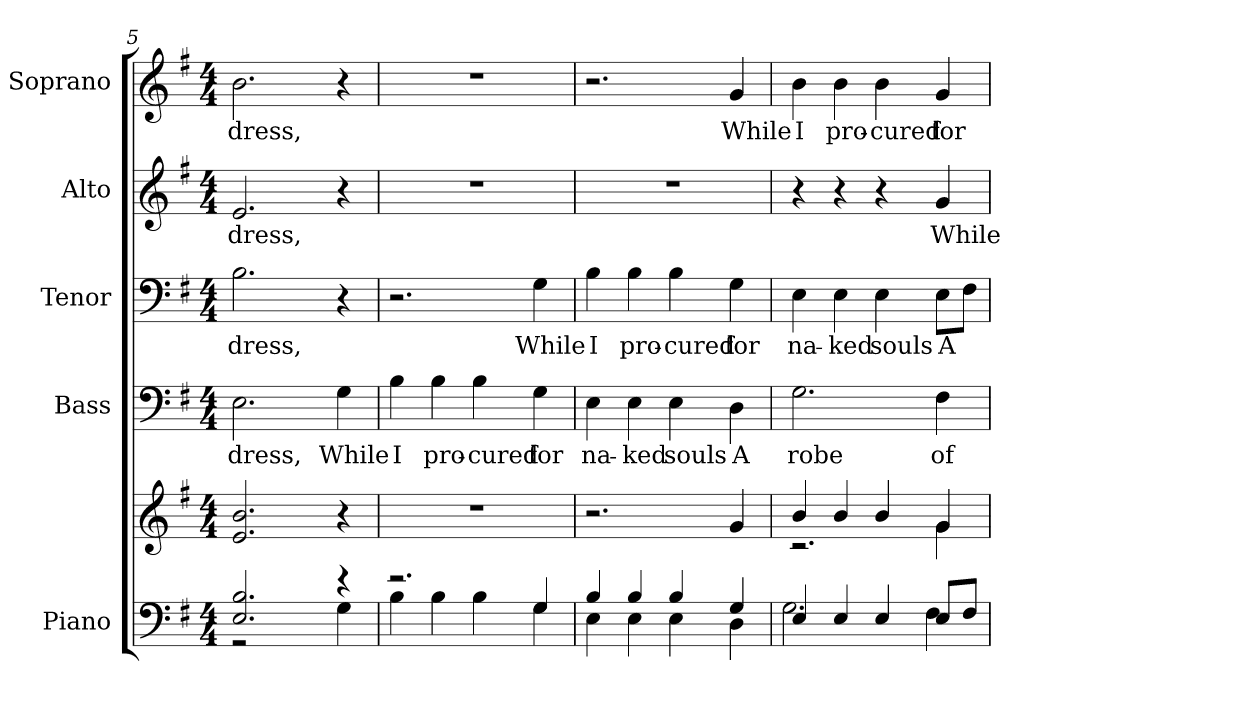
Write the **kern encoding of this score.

**kern	**kern	**kern	**text	**kern	**text	**kern	**text	**kern	**text
*part5	*part5	*part4	*part4	*part3	*part3	*part2	*part2	*part1	*part1
*staff6	*staff5	*staff4	*staff4	*staff3	*staff3	*staff2	*staff2	*staff1	*staff1
*I"Piano	*	*I"Bass	*	*I"Tenor	*	*I"Alto	*	*I"Soprano	*
*I'Pno.	*	*I'B.	*	*I'T.	*	*I'A.	*	*I'S.	*
!!LO:PB:g=z
*clefF4	*clefG2	*clefF4	*	*clefF4	*	*clefG2	*	*clefG2	*
*k[f#]	*k[f#]	*k[f#]	*	*k[f#]	*	*k[f#]	*	*k[f#]	*
*G:	*G:	*G:	*	*G:	*	*G:	*	*G:	*
*M4/4	*M4/4	*M4/4	*	*M4/4	*	*M4/4	*	*M4/4	*
=5	=5	=5	=5	=5	=5	=5	=5	=5	=5
*^	*	*	*	*	*	*	*	*	*
!	!	!	!	!LO:LY:b:color=#000000	!	!	!	!	!	!
!	!	!	!	!	!	!LO:LY:b:color=#000000	!	!	!	!
!	!	!	!	!	!	!	!	!LO:LY:b:color=#000000	!	!
!	!	!	!	!	!	!	!	!	!	!LO:LY:b:color=#000000
2.Ei/ 2.Bi	2r	2.ei/ 2.bi	2.Ei\	dress,	2.Bi\	dress,	2.ei/	dress,	2.bi\	dress,
.	4ryy	.	.	.	.	.	.	.	.	.
!	!	!	!	!LO:LY:b:color=#000000	!	!	!	!	!	!
4r	4Gi\	4r	4Gi\	While	4r	.	4r	.	4r	.
=6	=6	=6	=6	=6	=6	=6	=6	=6	=6	=6
!	!	!	!	!LO:LY:b:color=#000000	!	!	!	!	!	!
2.r	4Bi\	1r	4Bi\	I	2.r	.	1r	.	1r	.
!	!	!	!	!LO:LY:b:color=#000000	!	!	!	!	!	!
.	4Bi\	.	4Bi\	pro-	.	.	.	.	.	.
!	!	!	!	!LO:LY:b:color=#000000	!	!	!	!	!	!
.	4Bi\	.	4Bi\	-cured	.	.	.	.	.	.
!	!	!	!	!LO:LY:b:color=#000000	!	!	!	!	!	!
!	!	!	!	!	!	!LO:LY:b:color=#000000	!	!	!	!
4Gi/	4Gi\	.	4Gi\	for	4Gi\	While	.	.	.	.
=7	=7	=7	=7	=7	=7	=7	=7	=7	=7	=7
!	!	!	!	!LO:LY:b:color=#000000	!	!	!	!	!	!
!	!	!	!	!	!	!LO:LY:b:color=#000000	!	!	!	!
4Bi/	4Ei\	2.r	4Ei\	na-	4Bi\	I	1r	.	2.r	.
!	!	!	!	!LO:LY:b:color=#000000	!	!	!	!	!	!
!	!	!	!	!	!	!LO:LY:b:color=#000000	!	!	!	!
4Bi/	4Ei\	.	4Ei\	-ked	4Bi\	pro-	.	.	.	.
!	!	!	!	!LO:LY:b:color=#000000	!	!	!	!	!	!
!	!	!	!	!	!	!LO:LY:b:color=#000000	!	!	!	!
4Bi/	4Ei\	.	4Ei\	souls	4Bi\	-cured	.	.	.	.
!	!	!	!	!LO:LY:b:color=#000000	!	!	!	!	!	!
!	!	!	!	!	!	!LO:LY:b:color=#000000	!	!	!	!
!	!	!	!	!	!	!	!	!	!	!LO:LY:b:color=#000000
4Gi/	4Di\	4gi/	4Di\	A	4Gi\	for	.	.	4gi/	While
=8	=8	=8	=8	=8	=8	=8	=8	=8	=8	=8
*	*	*^	*	*	*	*	*	*	*	*
!	!	!	!	!	!LO:LY:b:color=#000000	!	!	!	!	!	!
!	!	!	!	!	!	!	!LO:LY:b:color=#000000	!	!	!	!
!	!	!	!	!	!	!	!	!	!	!	!LO:LY:b:color=#000000
4Ei/	2.Gi\	4bi/	2.r	2.Gi\	robe	4Ei\	na-	4r	.	4bi\	I
!	!	!	!	!	!	!	!LO:LY:b:color=#000000	!	!	!	!
!	!	!	!	!	!	!	!	!	!	!	!LO:LY:b:color=#000000
4Ei/	.	4bi/	.	.	.	4Ei\	-ked	4r	.	4bi\	pro-
!	!	!	!	!	!	!	!LO:LY:b:color=#000000	!	!	!	!
!	!	!	!	!	!	!	!	!	!	!	!LO:LY:b:color=#000000
4Ei/	.	4bi/	.	.	.	4Ei\	souls	4r	.	4bi\	-cured
!	!	!	!	!	!LO:LY:b:color=#000000	!	!	!	!	!	!
!	!	!	!	!	!	!	!LO:LY:b:color=#000000	!	!	!	!
!	!	!	!	!	!	!	!	!	!LO:LY:b:color=#000000	!	!
!	!	!	!	!	!	!	!	!	!	!	!LO:LY:b:color=#000000
8Ei/L	4F#i\	4gi/	4gi\	4F#i\	of	8Ei\L	A	4gi/	While	4gi/	for
8F#i/J	.	.	.	.	.	8F#i\J	.	.	.	.	.
*v	*v	*	*	*	*	*	*	*	*	*	*
*	*v	*v	*	*	*	*	*	*	*	*
=	=	=	=	=	=	=	=	=	=
*-	*-	*-	*-	*-	*-	*-	*-	*-	*-
